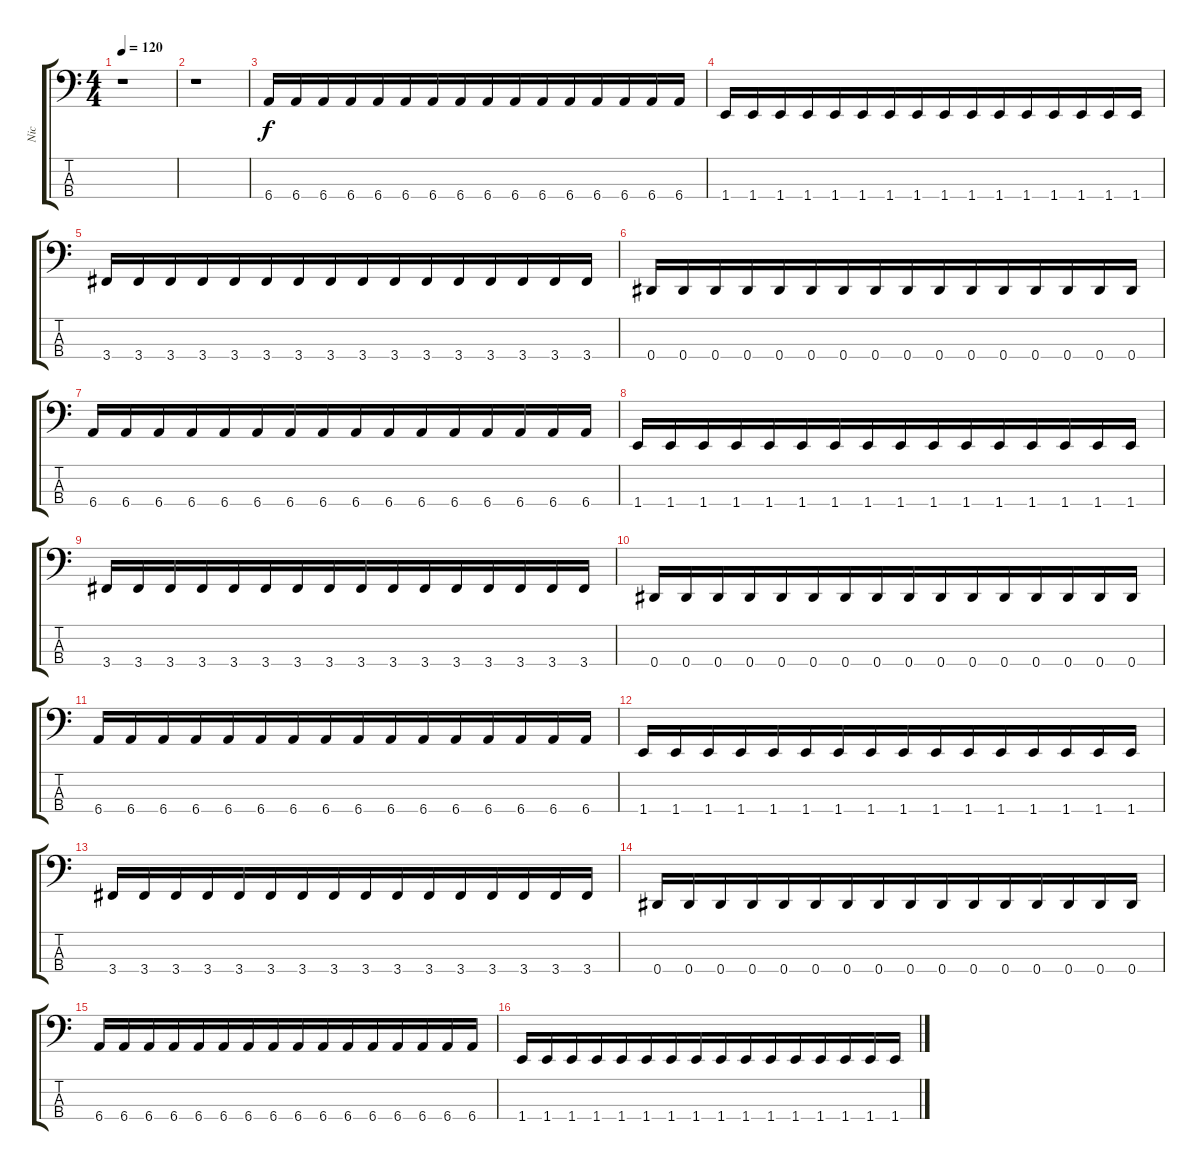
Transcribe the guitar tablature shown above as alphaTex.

\track ("Nic" "Nic") {instrument electricbassfinger}
\staff {score tabs}
\tuning (Gb2 Db2 Ab1 Eb1) {hide}
\ts (4 4)
\tempo 120
\clef f4
\ks c
r.1{dy f} |
r.1 |
6.4.16 6.4.16 6.4.16 6.4.16{beam merge} 6.4.16 6.4.16 6.4.16 6.4.16{beam merge} 6.4.16 6.4.16 6.4.16 6.4.16{beam merge} 6.4.16 6.4.16 6.4.16 6.4.16 |
1.4.16 1.4.16 1.4.16 1.4.16{beam merge} 1.4.16 1.4.16 1.4.16 1.4.16{beam merge} 1.4.16 1.4.16 1.4.16 1.4.16{beam merge} 1.4.16 1.4.16 1.4.16 1.4.16 |
3.4.16 3.4.16 3.4.16 3.4.16{beam merge} 3.4.16 3.4.16 3.4.16 3.4.16{beam merge} 3.4.16 3.4.16 3.4.16 3.4.16{beam merge} 3.4.16 3.4.16 3.4.16 3.4.16 |
0.4.16 0.4.16 0.4.16 0.4.16{beam merge} 0.4.16 0.4.16 0.4.16 0.4.16{beam merge} 0.4.16 0.4.16 0.4.16 0.4.16{beam merge} 0.4.16 0.4.16 0.4.16 0.4.16 |
6.4.16 6.4.16 6.4.16 6.4.16{beam merge} 6.4.16 6.4.16 6.4.16 6.4.16{beam merge} 6.4.16 6.4.16 6.4.16 6.4.16{beam merge} 6.4.16 6.4.16 6.4.16 6.4.16 |
1.4.16 1.4.16 1.4.16 1.4.16{beam merge} 1.4.16 1.4.16 1.4.16 1.4.16{beam merge} 1.4.16 1.4.16 1.4.16 1.4.16{beam merge} 1.4.16 1.4.16 1.4.16 1.4.16 |
3.4.16 3.4.16 3.4.16 3.4.16{beam merge} 3.4.16 3.4.16 3.4.16 3.4.16{beam merge} 3.4.16 3.4.16 3.4.16 3.4.16{beam merge} 3.4.16 3.4.16 3.4.16 3.4.16 |
0.4.16 0.4.16 0.4.16 0.4.16{beam merge} 0.4.16 0.4.16 0.4.16 0.4.16{beam merge} 0.4.16 0.4.16 0.4.16 0.4.16{beam merge} 0.4.16 0.4.16 0.4.16 0.4.16 |
6.4.16 6.4.16 6.4.16 6.4.16{beam merge} 6.4.16 6.4.16 6.4.16 6.4.16{beam merge} 6.4.16 6.4.16 6.4.16 6.4.16{beam merge} 6.4.16 6.4.16 6.4.16 6.4.16 |
1.4.16 1.4.16 1.4.16 1.4.16{beam merge} 1.4.16 1.4.16 1.4.16 1.4.16{beam merge} 1.4.16 1.4.16 1.4.16 1.4.16{beam merge} 1.4.16 1.4.16 1.4.16 1.4.16 |
3.4.16 3.4.16 3.4.16 3.4.16{beam merge} 3.4.16 3.4.16 3.4.16 3.4.16{beam merge} 3.4.16 3.4.16 3.4.16 3.4.16{beam merge} 3.4.16 3.4.16 3.4.16 3.4.16 |
0.4.16 0.4.16 0.4.16 0.4.16{beam merge} 0.4.16 0.4.16 0.4.16 0.4.16{beam merge} 0.4.16 0.4.16 0.4.16 0.4.16{beam merge} 0.4.16 0.4.16 0.4.16 0.4.16 |
6.4.16 6.4.16 6.4.16 6.4.16{beam merge} 6.4.16 6.4.16 6.4.16 6.4.16{beam merge} 6.4.16 6.4.16 6.4.16 6.4.16{beam merge} 6.4.16 6.4.16 6.4.16 6.4.16 |
1.4.16 1.4.16 1.4.16 1.4.16{beam merge} 1.4.16 1.4.16 1.4.16 1.4.16{beam merge} 1.4.16 1.4.16 1.4.16 1.4.16{beam merge} 1.4.16 1.4.16 1.4.16 1.4.16
